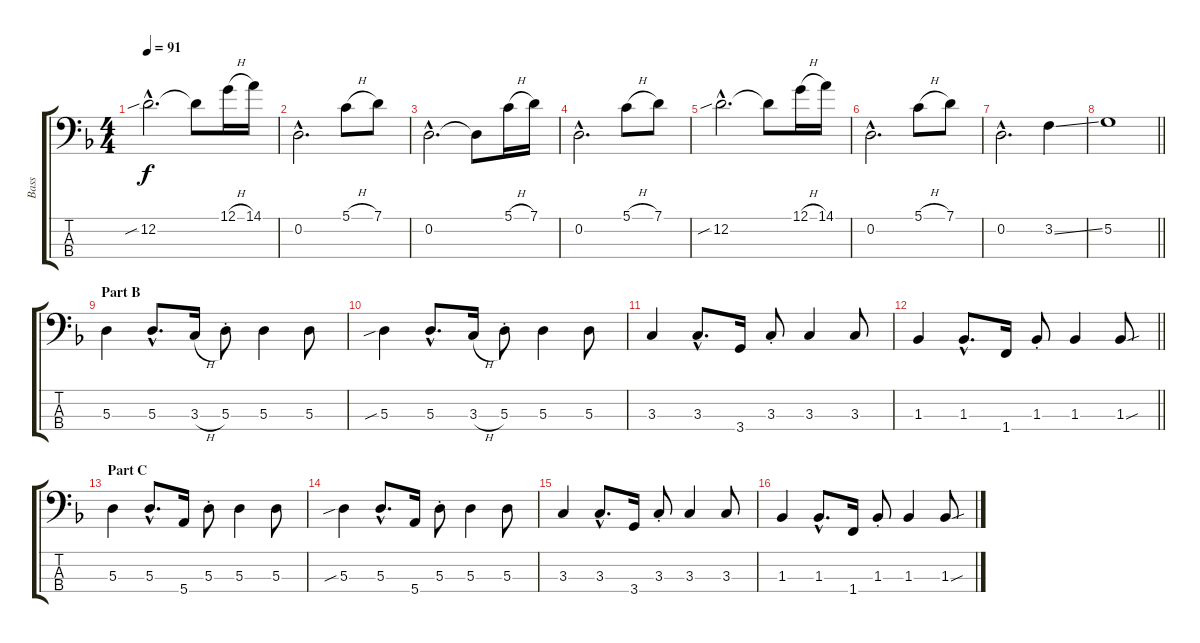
\track ("Bass" "Bass") {instrument electricbasspick}
\staff {score tabs}
\tuning (G2 D2 A1 E1) {hide}
\ts (4 4)
\tempo 91
\clef f4
\ks f
12.2{sib hac}.2{d dy f} 12.2{t}.8 12.1{h}.16 14.1.16 |
0.2{hac}.2{d} 5.1{h}.8 7.1.8 |
0.2{hac}.2{d} 0.2{t}.8 5.1{h}.16 7.1.16 |
0.2{hac}.2{d} 5.1{h}.8 7.1.8 |
12.2{sib hac}.2{d} 12.2{t}.8 12.1{h}.16 14.1.16 |
0.2{hac}.2{d} 5.1{h}.8 7.1.8 |
0.2{hac}.2{d} 3.2{ss}.4 |
\barLineRight lightlight
5.2.1 |
\section ("" "Part B")
5.3.4 5.3{hac}.8{d} 3.3{h}.16 5.3{st}.8 5.3.4 5.3.8 |
5.3{sib}.4 5.3{hac}.8{d} 3.3{h}.16 5.3{st}.8 5.3.4 5.3.8 |
3.3.4 3.3{hac}.8{d} 3.4.16 3.3{st}.8 3.3.4 3.3.8 |
\barLineRight lightlight
1.3.4 1.3{hac}.8{d} 1.4.16 1.3{st}.8 1.3.4 1.3{sou}.8 |
\section ("" "Part C")
5.3.4 5.3{hac}.8{d} 5.4.16 5.3{st}.8 5.3.4 5.3.8 |
5.3{sib}.4 5.3{hac}.8{d} 5.4.16 5.3{st}.8 5.3.4 5.3.8 |
3.3.4 3.3{hac}.8{d} 3.4.16 3.3{st}.8 3.3.4 3.3.8 |
1.3.4 1.3{hac}.8{d} 1.4.16 1.3{st}.8 1.3.4 1.3{sou}.8
